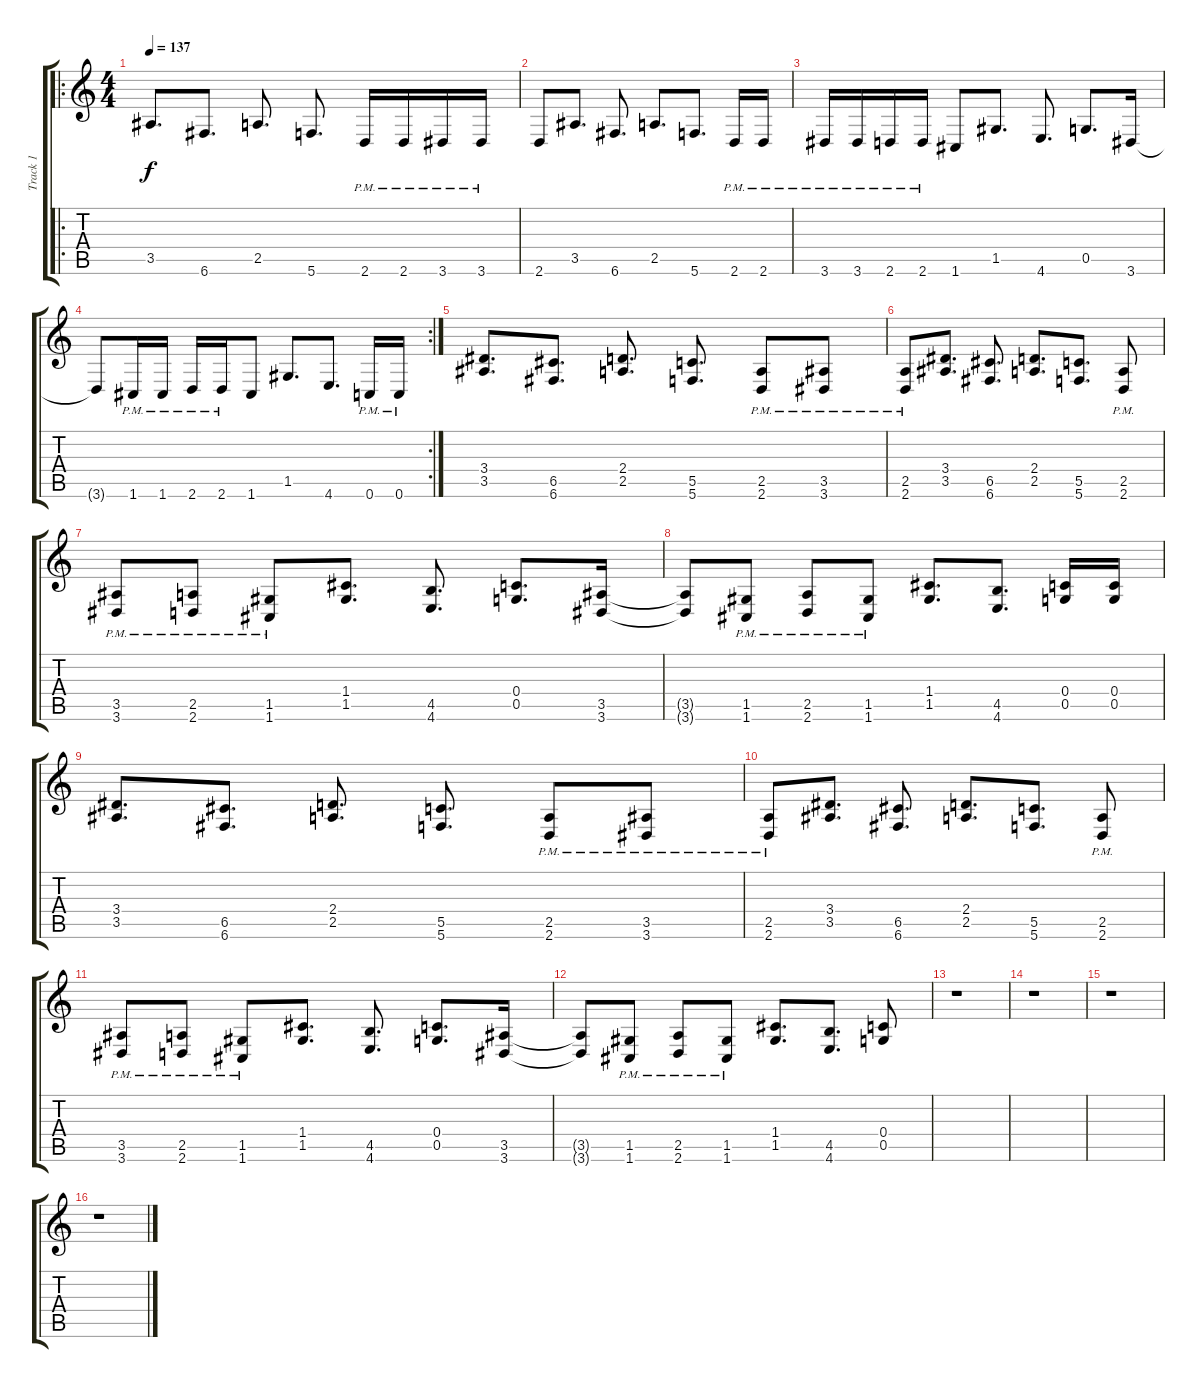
\track ("Track 1" "Track 1") {instrument overdrivenguitar}
\staff {score tabs}
\tuning (D4 A3 F3 C3 G2 C2) {hide}
\ro
\ts (4 4)
\tempo 137
\clef g2
\ks c
3.5.8{d dy f} 6.6.8{d} 2.5.8{d} 5.6.8{d} 2.6{pm}.16 2.6{pm}.16 3.6{pm}.16 3.6{pm}.16 |
2.6.8 3.5.8{d} 6.6.8{d} 2.5.8{d} 5.6.8{d} 2.6{pm}.16 2.6{pm}.16 |
3.6{pm}.16 3.6{pm}.16 2.6{pm}.16 2.6{pm}.16 1.6.8 1.5.8{d} 4.6.8{d} 0.5.8{d} 3.6.16 |
\rc 2
3.6{t}.8 1.6{pm}.16 1.6{pm}.16 2.6{pm}.16 2.6{pm}.16 1.6.8 1.5.8{d} 4.6.8{d} 0.6{pm}.16 0.6{pm}.16 |
(3.4 3.5).8{d} (6.5 6.6).8{d} (2.4 2.5).8{d} (5.5 5.6).8{d} (2.5{pm} 2.6{pm}).8 (3.5{pm} 3.6{pm}).8 |
(2.5{pm} 2.6{pm}).8 (3.4 3.5).8{d} (6.5 6.6).8{d} (2.4 2.5).8{d} (5.5 5.6).8{d} (2.5{pm} 2.6{pm}).8 |
(3.5{pm} 3.6{pm}).8 (2.5{pm} 2.6{pm}).8 (1.5{pm} 1.6{pm}).8 (1.4 1.5).8{d} (4.5 4.6).8{d} (0.4 0.5).8{d} (3.5 3.6).16 |
(3.5{t} 3.6{t}).8 (1.5{pm} 1.6{pm}).8 (2.5{pm} 2.6{pm}).8 (1.5{pm} 1.6{pm}).8 (1.4 1.5).8{d} (4.5 4.6).8{d} (0.4 0.5).16 (0.4 0.5).16 |
(3.4 3.5).8{d} (6.5 6.6).8{d} (2.4 2.5).8{d} (5.5 5.6).8{d} (2.5{pm} 2.6{pm}).8 (3.5{pm} 3.6{pm}).8 |
(2.5{pm} 2.6{pm}).8 (3.4 3.5).8{d} (6.5 6.6).8{d} (2.4 2.5).8{d} (5.5 5.6).8{d} (2.5{pm} 2.6{pm}).8 |
(3.5{pm} 3.6{pm}).8 (2.5{pm} 2.6{pm}).8 (1.5{pm} 1.6{pm}).8 (1.4 1.5).8{d} (4.5 4.6).8{d} (0.4 0.5).8{d} (3.5 3.6).16 |
(3.5{t} 3.6{t}).8 (1.5{pm} 1.6{pm}).8 (2.5{pm} 2.6{pm}).8 (1.5{pm} 1.6{pm}).8 (1.4 1.5).8{d} (4.5 4.6).8{d} (0.4 0.5).8 |
r.1 |
r.1 |
r.1 |
r.1
